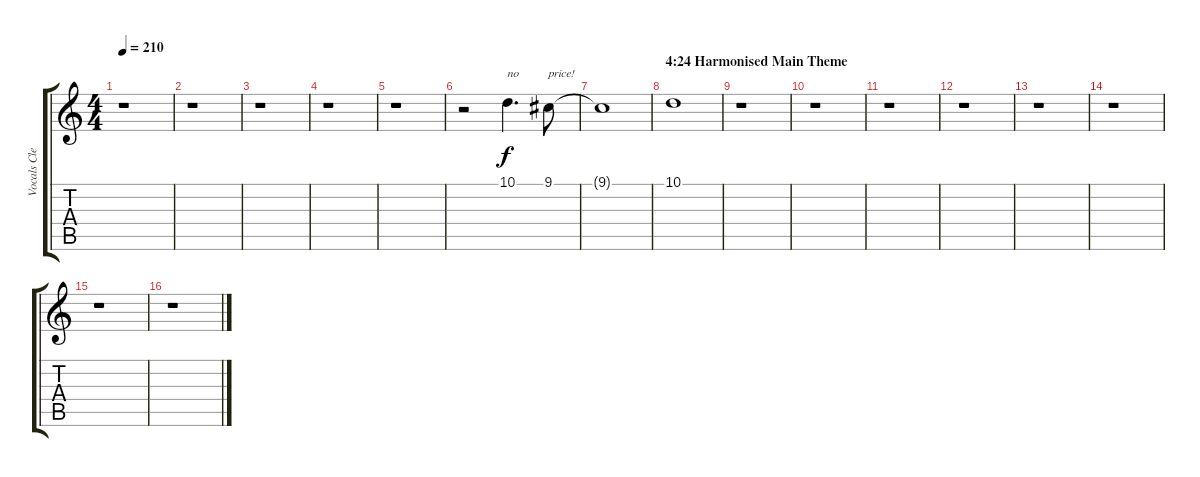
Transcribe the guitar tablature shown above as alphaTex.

\track ("Vocals Clean" "Vocals Cle") {instrument tenorsax}
\staff {score tabs}
\tuning (E4 B3 G3 D3 A2 E2) {hide}
\ts (4 4)
\tempo 210
\clef g2
\ks c
r.1{dy f} |
r.1 |
r.1 |
r.1 |
r.1 |
r.2 10.1.4{d txt "no"} 9.1.8{txt "price!"} |
9.1{t}.1 |
\section ("" "4:24 Harmonised Main Theme")
10.1.1 |
r.1 |
r.1 |
r.1 |
r.1 |
r.1 |
r.1 |
r.1 |
r.1
